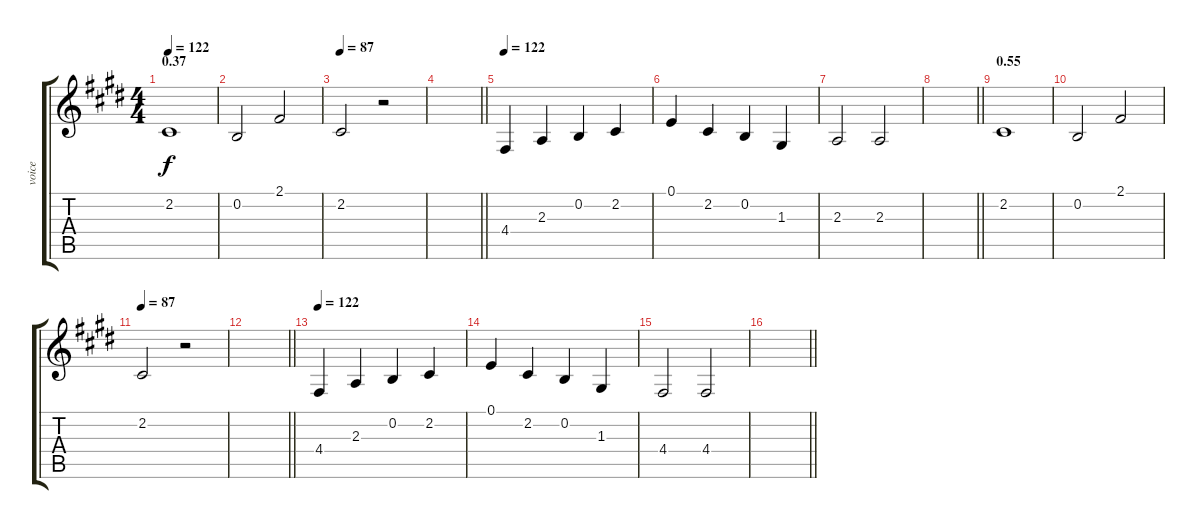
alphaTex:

\track ("voice" "voice") {instrument clarinet}
\staff {score tabs}
\tuning (E4 B3 G3 D3 A2 E2) {hide}
\ts (4 4)
\section ("" "0.37")
\tempo 122
\clef g2
\ks e
2.2.1{dy f} |
0.2.2 2.1.2 |
\tempo 87
2.2.2 r.2 |
\barLineRight lightlight
|
\tempo 122
4.4.4 2.3.4 0.2.4 2.2.4 |
0.1.4 2.2.4 0.2.4 1.3.4 |
2.3.2 2.3.2 |
\barLineRight lightlight
|
\section ("" "0.55")
2.2.1 |
0.2.2 2.1.2 |
\tempo 87
2.2.2 r.2 |
\barLineRight lightlight
|
\tempo 122
4.4.4 2.3.4 0.2.4 2.2.4 |
0.1.4 2.2.4 0.2.4 1.3.4 |
4.4.2 4.4.2 |
\barLineRight lightlight
